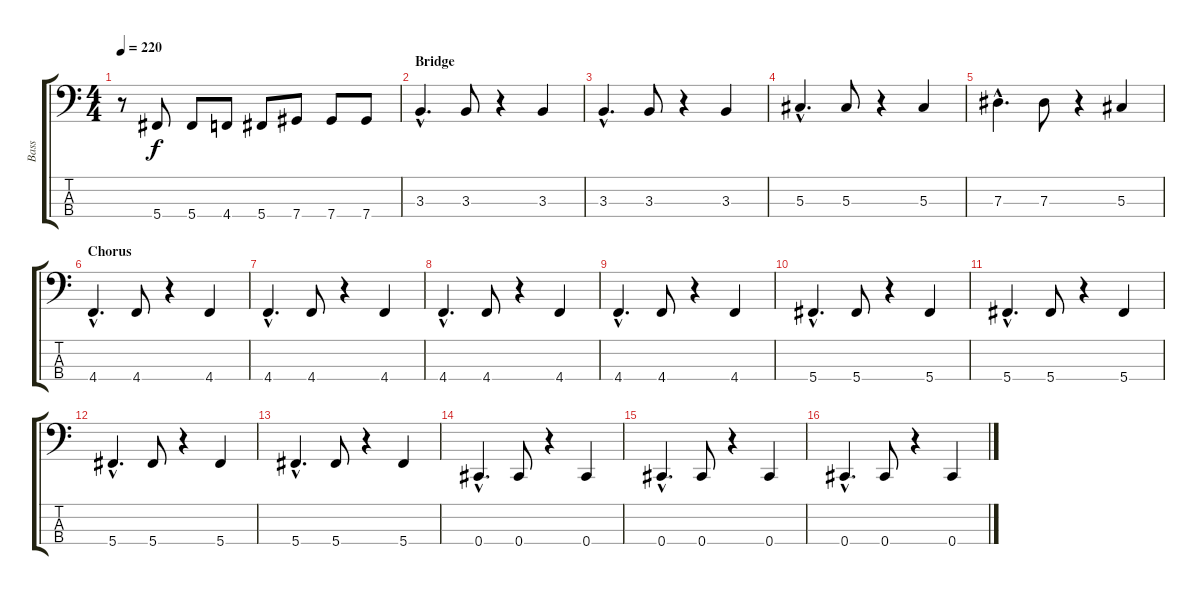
\track ("Bass" "Bass") {instrument electricbasspick}
\staff {score tabs}
\tuning (Gb2 Db2 Ab1 Db1) {hide}
\ts (4 4)
\tempo 220
\clef f4
\ks c
r.8{dy f} 5.4.8 5.4.8 4.4.8 5.4.8 7.4.8 7.4.8 7.4.8 |
\section ("" "Bridge")
3.3{hac}.4{d} 3.3.8 r.4 3.3.4 |
3.3{hac}.4{d} 3.3.8 r.4 3.3.4 |
5.3{hac}.4{d} 5.3.8 r.4 5.3.4 |
7.3{hac}.4{d} 7.3.8 r.4 5.3.4 |
\section ("" "Chorus")
4.4{hac}.4{d} 4.4.8 r.4 4.4.4 |
4.4{hac}.4{d} 4.4.8 r.4 4.4.4 |
4.4{hac}.4{d} 4.4.8 r.4 4.4.4 |
4.4{hac}.4{d} 4.4.8 r.4 4.4.4 |
5.4{hac}.4{d} 5.4.8 r.4 5.4.4 |
5.4{hac}.4{d} 5.4.8 r.4 5.4.4 |
5.4{hac}.4{d} 5.4.8 r.4 5.4.4 |
5.4{hac}.4{d} 5.4.8 r.4 5.4.4 |
0.4{hac}.4{d} 0.4.8 r.4 0.4.4 |
0.4{hac}.4{d} 0.4.8 r.4 0.4.4 |
0.4{hac}.4{d} 0.4.8 r.4 0.4.4
